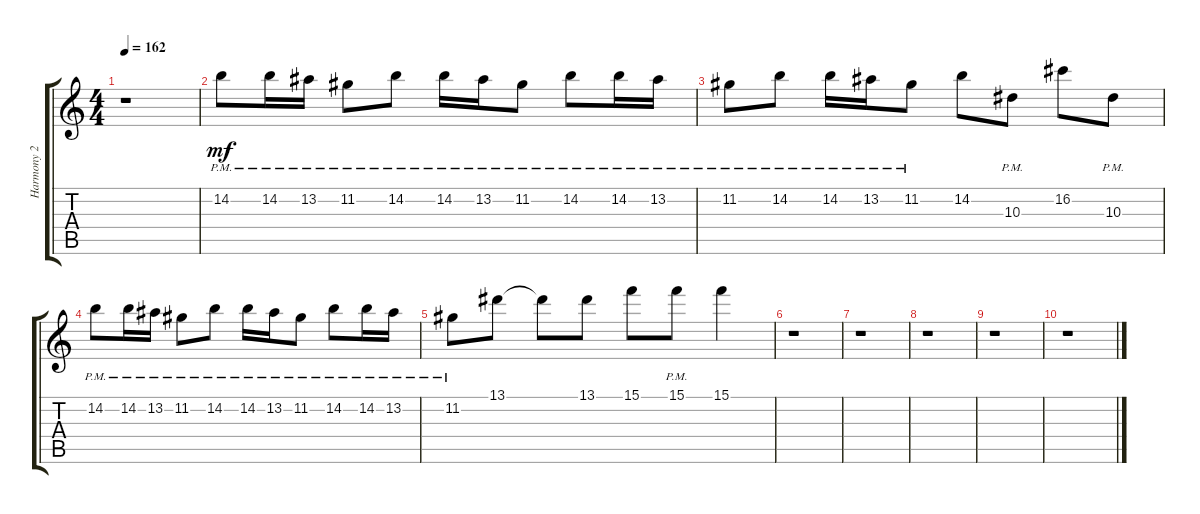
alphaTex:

\track ("Harmony 2" "Harmony 2") {instrument overdrivenguitar}
\staff {score tabs}
\tuning (D4 A3 F3 C3 G2 C2) {hide}
\ts (4 4)
\tempo 162
\clef g2
\ks aminor
r.1{dy mf} |
14.2{pm}.8 14.2{pm}.16 13.2{pm}.16 11.2{pm}.8 14.2{pm}.8 14.2{pm}.16 13.2{pm}.16 11.2{pm}.8 14.2{pm}.8 14.2{pm}.16 13.2{pm}.16 |
11.2{pm}.8 14.2{pm}.8 14.2{pm}.16 13.2{pm}.16 11.2{pm}.8 14.2.8 10.3{pm}.8 16.2.8 10.3{pm}.8 |
14.2{pm}.8 14.2{pm}.16 13.2{pm}.16 11.2{pm}.8 14.2{pm}.8 14.2{pm}.16 13.2{pm}.16 11.2{pm}.8 14.2{pm}.8 14.2{pm}.16 13.2{pm}.16 |
11.2{pm}.8 13.1.8 13.1{t}.8 13.1.8 15.1.8 15.1{pm}.8 15.1.4 |
r.1 |
r.1 |
r.1 |
r.1 |
r.1
